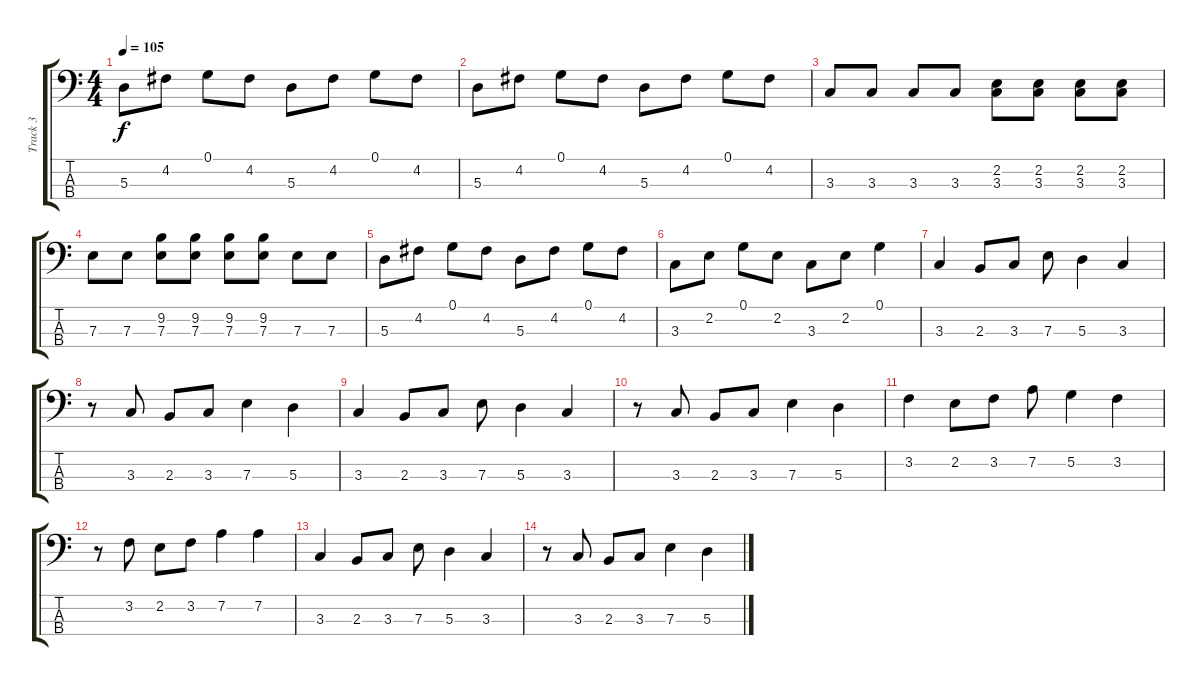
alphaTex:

\track ("Track 3" "Track 3") {instrument electricbassfinger}
\staff {score tabs}
\tuning (G2 D2 A1 E1) {hide}
\ts (4 4)
\tempo 105
\clef f4
\ks c
5.3.8{dy f} 4.2.8 0.1.8 4.2.8 5.3.8 4.2.8 0.1.8 4.2.8 |
5.3.8 4.2.8 0.1.8 4.2.8 5.3.8 4.2.8 0.1.8 4.2.8 |
3.3.8 3.3.8 3.3.8 3.3.8 (2.2 3.3).8 (2.2 3.3).8 (2.2 3.3).8 (2.2 3.3).8 |
7.3.8 7.3.8 (9.2 7.3).8 (9.2 7.3).8 (9.2 7.3).8 (9.2 7.3).8 7.3.8 7.3.8 |
5.3.8 4.2.8 0.1.8 4.2.8 5.3.8 4.2.8 0.1.8 4.2.8 |
3.3.8 2.2.8 0.1.8 2.2.8 3.3.8 2.2.8 0.1.4 |
3.3.4 2.3.8 3.3.8 7.3.8 5.3.4 3.3.4 |
r.8 3.3.8 2.3.8 3.3.8 7.3.4 5.3.4 |
3.3.4 2.3.8 3.3.8 7.3.8 5.3.4 3.3.4 |
r.8 3.3.8 2.3.8 3.3.8 7.3.4 5.3.4 |
3.2.4 2.2.8 3.2.8 7.2.8 5.2.4 3.2.4 |
r.8 3.2.8 2.2.8 3.2.8 7.2.4 7.2.4 |
3.3.4 2.3.8 3.3.8 7.3.8 5.3.4 3.3.4 |
r.8 3.3.8 2.3.8 3.3.8 7.3.4 5.3.4
